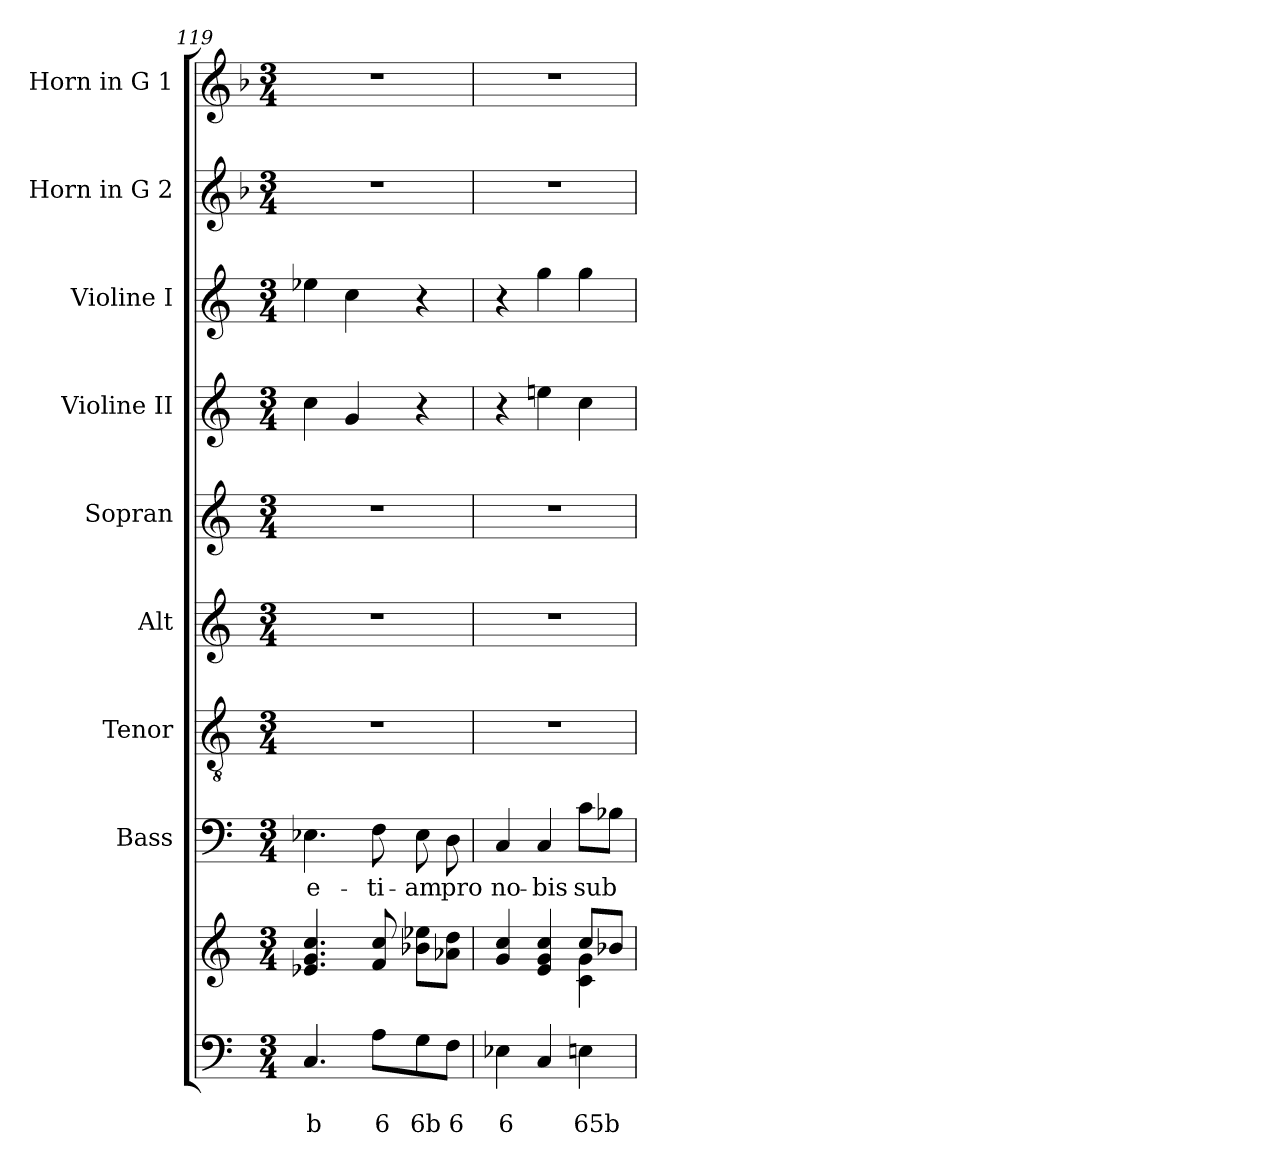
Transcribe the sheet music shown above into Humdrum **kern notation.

**kern	**text	**text	**kern	**kern	**text	**kern	**kern	**kern	**kern	**kern	**kern	**kern
*part9	*part9	*part9	*part9	*part8	*part8	*part7	*part6	*part5	*part4	*part3	*part2	*part1
*staff10	*staff10	*staff10	*staff9	*staff8	*staff8	*staff7	*staff6	*staff5	*staff4	*staff3	*staff2	*staff1
*	*	*	*	*I"Bass	*	*I"Tenor	*I"Alt	*I"Sopran	*I"Violine II	*I"Violine I	*I"Horn in G 2	*I"Horn in G 1
*	*	*	*	*I'B.	*	*I'T.	*I'A.	*I'S.	*I'Vl. II	*I'Vl. I	*	*
*clefF4	*	*	*clefG2	*clefF4	*	*clefGv2	*clefG2	*clefG2	*clefG2	*clefG2	*clefG2	*clefG2
*	*	*	*	*	*	*	*	*	*	*	*ITrd3c5	*ITrd3c5
*k[]	*	*	*k[]	*k[]	*	*k[]	*k[]	*k[]	*k[]	*k[]	*k[]	*k[]
*C:	*	*	*C:	*C:	*	*C:	*C:	*C:	*C:	*C:	*C:	*C:
*M3/4	*	*	*M3/4	*M3/4	*	*M3/4	*M3/4	*M3/4	*M3/4	*M3/4	*M3/4	*M3/4
=119	=119	=119	=119	=119	=119	=119	=119	=119	=119	=119	=119	=119
!	!	!LO:LY:b	!	!	!LO:LY:b	!	!	!	!	!	!	!
4.C/	.	b	4.e-X/ 4.g/ 4.cc/	4.E-X\	e-	2.r	2.r	2.r	4cc\	4ee-X\	2.r	2.r
.	.	.	.	.	.	.	.	.	4g/	4cc\	.	.
!	!	!LO:LY:b	!	!	!LO:LY:b	!	!	!	!	!	!	!
8A\L	.	6	8f/ 8cc/	8F\	-ti-	.	.	.	.	.	.	.
!	!	!LO:LY:b	!	!	!LO:LY:b	!	!	!	!	!	!	!
8G\	.	6b	8b-X\ 8ee-X\L	8E-\	-am	.	.	.	4r	4r	.	.
!	!	!LO:LY:b	!	!	!LO:LY:b	!	!	!	!	!	!	!
8F\J	.	6	8a-X\ 8dd\J	8D\	pro	.	.	.	.	.	.	.
=120	=120	=120	=120	=120	=120	=120	=120	=120	=120	=120	=120	=120
!	!	!LO:LY:b	!	!	!LO:LY:b	!	!	!	!	!	!	!
*	*	*	*^	*	*	*	*	*	*	*	*	*
4E-X\	.	6	4g/ 4cc/	2ryy	4C/	no-	2.r	2.r	2.r	4r	4r	2.r	2.r
!	!	!	!	!	!	!LO:LY:b	!	!	!	!	!	!	!
4C/	.	.	4e/ 4g/ 4cc/	.	4C/	-bis	.	.	.	4een\	4gg\	.	.
!	!	!LO:LY:b	!	!	!	!LO:LY:b	!	!	!	!	!	!	!
4En\	.	65b	8cc/L	4c\ 4g\	8c\L	sub	.	.	.	4cc\	4gg\	.	.
.	.	.	8b-X/J	.	8B-X\J	.	.	.	.	.	.	.	.
*	*	*	*v	*v	*	*	*	*	*	*	*	*	*
=	=	=	=	=	=	=	=	=	=	=	=	=
*-	*-	*-	*-	*-	*-	*-	*-	*-	*-	*-	*-	*-
